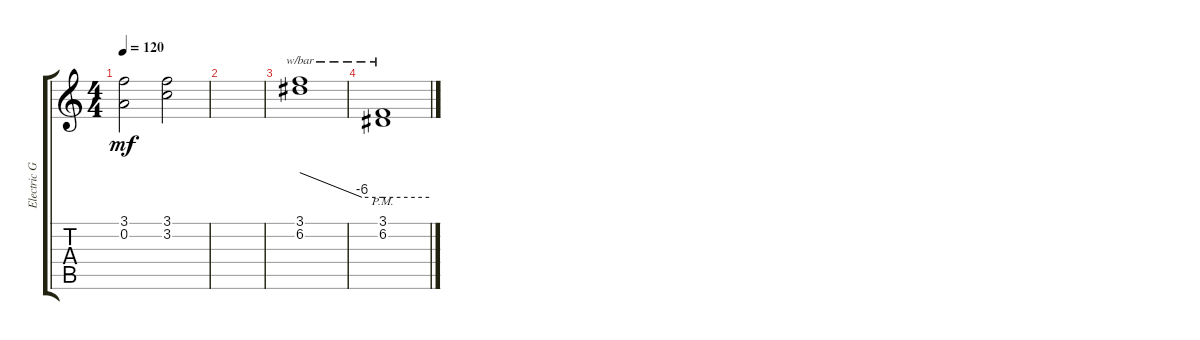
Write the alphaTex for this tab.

\track ("Electric Guitar" "Electric G") {instrument distortionguitar}
\staff {score tabs}
\tuning (D4 A3 F3 C3 G2 D2) {hide}
\ts (4 4)
\tempo 120
\clef g2
\ks c
(3.1 0.2).2{dy mf} (3.1 3.2).2 |
|
(3.1 6.2).1{tbe (custom default 0 0 45 -24 60 -24)} |
(3.1{pm} 6.2{pm}).1{tbe (hold default 0 -24 60 -24)}
